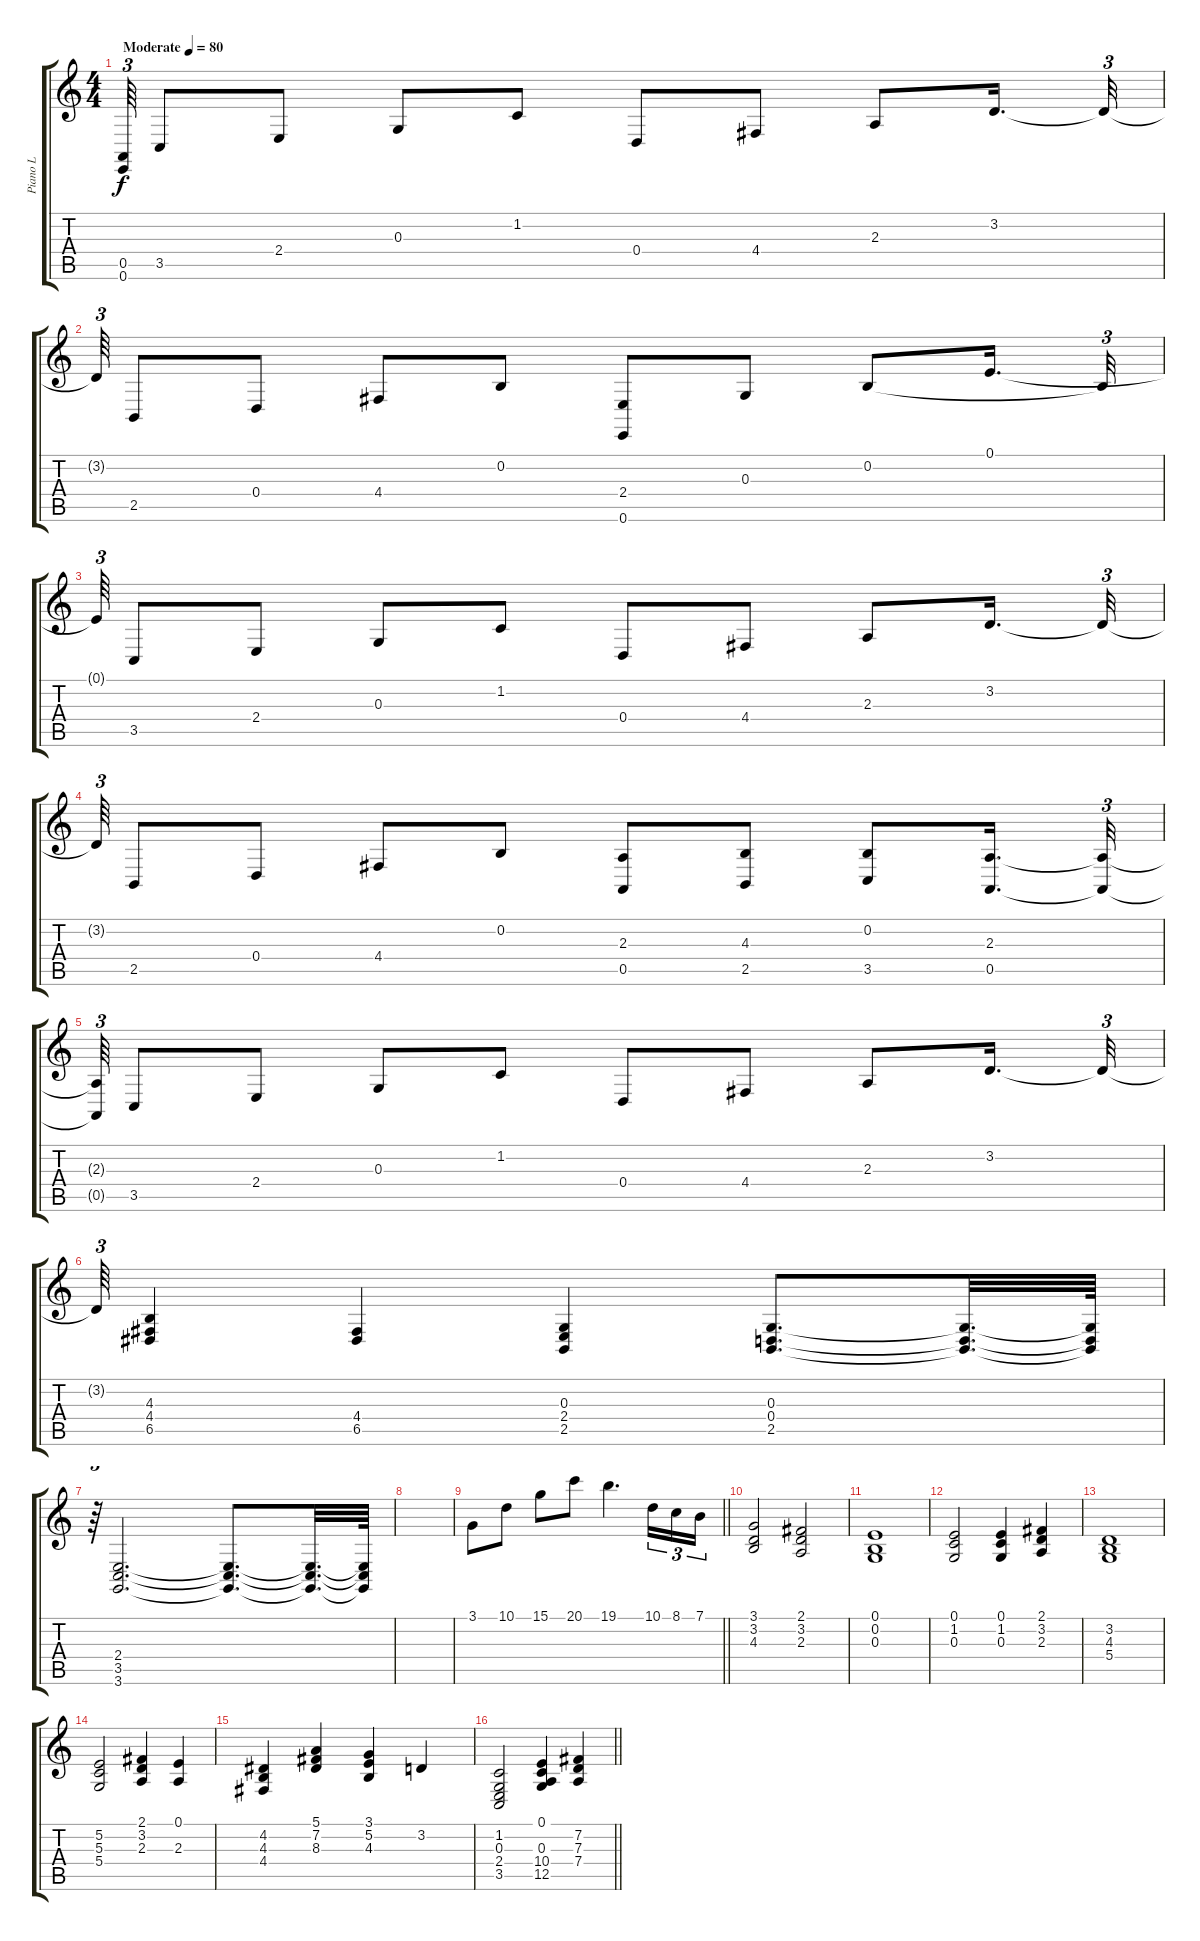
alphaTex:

\track ("Piano L" "Piano L") {instrument acousticgrandpiano}
\staff {score tabs}
\tuning (E4 B3 G3 D3 A2 E2) {hide}
\ts (4 4)
\tempo (80 "Moderate")
\clef g2
\ks c
(0.5 0.6).64{tu (3 2) dy f instrument acousticgrandpiano} 3.5.8 2.4.8 0.3.8 1.2.8 0.4.8 4.4.8 2.3.8 3.2.16{d} 3.2{t}.32{tu (3 2)} |
3.2{t}.64{tu (3 2)} 2.5.8 0.4.8 4.4.8 0.2.8 (2.4 0.6).8 0.3.8 0.2.8 0.1.16{d} 0.2{t}.32{tu (3 2)} |
0.1{t}.64{tu (3 2)} 3.5.8 2.4.8 0.3.8 1.2.8 0.4.8 4.4.8 2.3.8 3.2.16{d} 3.2{t}.32{tu (3 2)} |
3.2{t}.64{tu (3 2)} 2.5.8 0.4.8 4.4.8 0.2.8 (2.3 0.5).8 (4.3 2.5).8 (0.2 3.5).8 (2.3 0.5).16{d} (2.3{t} 0.5{t}).32{tu (3 2)} |
(2.3{t} 0.5{t}).64{tu (3 2)} 3.5.8 2.4.8 0.3.8 1.2.8 0.4.8 4.4.8 2.3.8 3.2.16{d} 3.2{t}.32{tu (3 2)} |
3.2{t}.64{tu (3 2)} (4.3 4.4 6.5).4 (4.4 6.5).4 (0.3 2.4 2.5).4 (0.3 0.4 2.5).8{d} (0.3{t} 0.4{t} 2.5{t}).32{d} (0.3{t} 0.4{t} 2.5{t}).64 |
r.64{tu (3 2)} (2.4 3.5 3.6).2{d} (2.4{t} 3.5{t} 3.6{t}).8{d} (2.4{t} 3.5{t} 3.6{t}).32{d} (2.4{t} 3.5{t} 3.6{t}).64 |
|
\barLineRight lightlight
3.1.8 10.1.8 15.1.8 20.1.8 19.1.4{d} 10.1.16{tu (3 2)} 8.1.16{tu (3 2)} 7.1.16{tu (3 2)} |
(3.1 3.2 4.3).2 (2.1 3.2 2.3).2 |
(0.1 0.2 0.3).1 |
(0.1 1.2 0.3).2 (0.1 1.2 0.3).4 (2.1 3.2 2.3).4 |
(3.2 4.3 5.4).1 |
(5.2 5.3 5.4).2 (2.1 3.2 2.3).4 (0.1 2.3).4 |
(4.2 4.3 4.4).4 (5.1 7.2 8.3).4 (3.1 5.2 4.3).4 3.2.4 |
\barLineRight lightlight
(1.2 0.3 2.4 3.5).2 (0.1 0.3 10.4 12.5).4 (7.2 7.3 7.4).4
